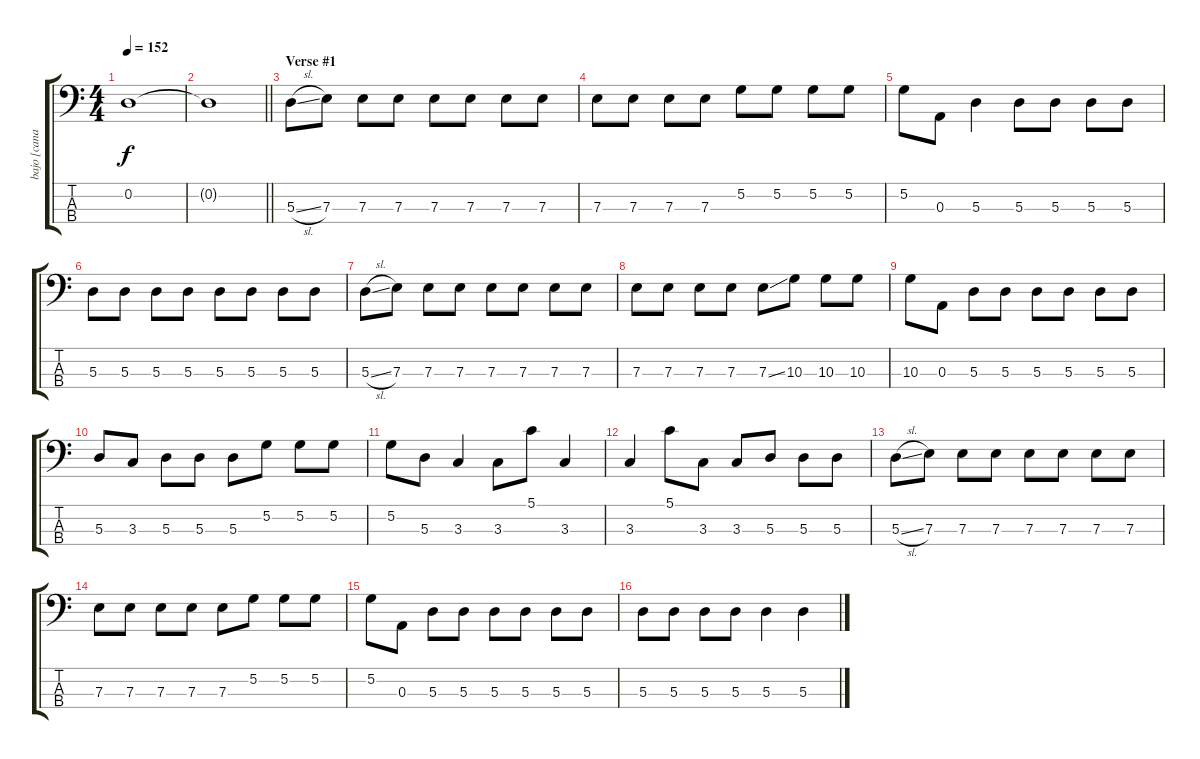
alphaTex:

\track ("bajo [canal izquierdo]" "bajo [cana") {instrument electricbassfinger}
\staff {score tabs}
\tuning (G2 D2 A1 E1) {hide}
\ts (4 4)
\tempo 152
\clef f4
\ks c
0.2.1{dy f} |
\barLineRight lightlight
0.2{t}.1 |
\section ("" "Verse #1")
5.3{sl}.8 7.3.8 7.3.8 7.3.8 7.3.8 7.3.8 7.3.8 7.3.8 |
7.3.8 7.3.8 7.3.8 7.3.8 5.2.8 5.2.8 5.2.8 5.2.8 |
5.2.8 0.3.8 5.3.4 5.3.8 5.3.8 5.3.8 5.3.8 |
5.3.8 5.3.8 5.3.8 5.3.8 5.3.8 5.3.8 5.3.8 5.3.8 |
5.3{sl}.8 7.3.8 7.3.8 7.3.8 7.3.8 7.3.8 7.3.8 7.3.8 |
7.3.8 7.3.8 7.3.8 7.3.8 7.3{ss}.8 10.3.8 10.3.8 10.3.8 |
10.3.8 0.3.8 5.3.8 5.3.8 5.3.8 5.3.8 5.3.8 5.3.8 |
5.3.8 3.3.8 5.3.8 5.3.8 5.3.8 5.2.8 5.2.8 5.2.8 |
5.2.8 5.3.8 3.3.4 3.3.8 5.1.8 3.3.4 |
3.3.4 5.1.8 3.3.8 3.3.8 5.3.8 5.3.8 5.3.8 |
5.3{sl}.8 7.3.8 7.3.8 7.3.8 7.3.8 7.3.8 7.3.8 7.3.8 |
7.3.8 7.3.8 7.3.8 7.3.8 7.3.8 5.2.8 5.2.8 5.2.8 |
5.2.8 0.3.8 5.3.8 5.3.8 5.3.8 5.3.8 5.3.8 5.3.8 |
5.3.8 5.3.8 5.3.8 5.3.8 5.3.4 5.3.4
